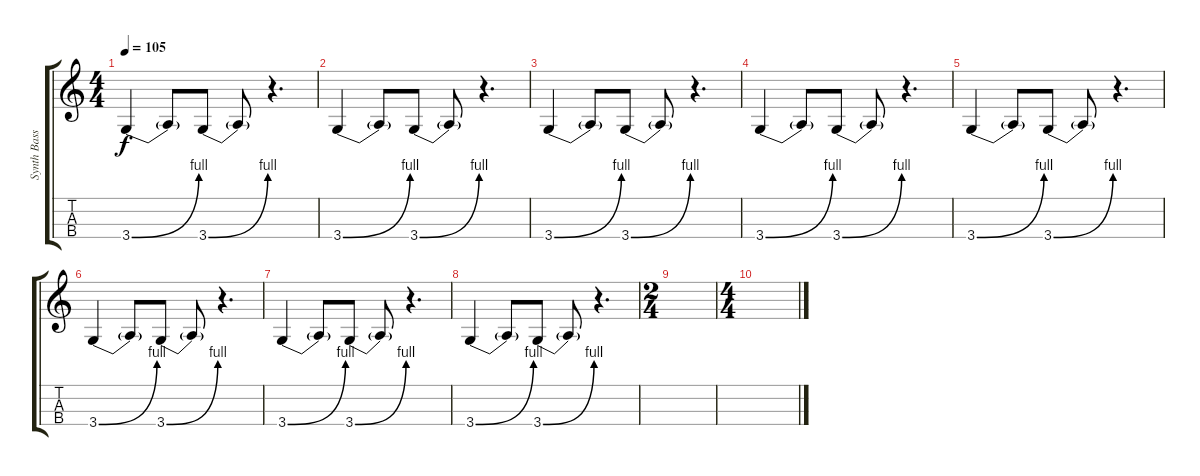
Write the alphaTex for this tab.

\track ("Synth Bass" "Synth Bass") {instrument synthbass1}
\staff {score tabs}
\tuning (G3 D3 A2 E2) {hide}
\ts (4 4)
\tempo 105
\clef g2
\ks c
3.4{be (bend 0 0 60 4)}.4{dy f} 3.4{t}.8 3.4{be (bend 0 0 60 4)}.8 3.4{t}.8 r.4{d} |
3.4{be (bend 0 0 60 4)}.4 3.4{t}.8 3.4{be (bend 0 0 60 4)}.8 3.4{t}.8 r.4{d} |
3.4{be (bend 0 0 60 4)}.4 3.4{t}.8 3.4{be (bend 0 0 60 4)}.8 3.4{t}.8 r.4{d} |
3.4{be (bend 0 0 60 4)}.4 3.4{t}.8 3.4{be (bend 0 0 60 4)}.8 3.4{t}.8 r.4{d} |
3.4{be (bend 0 0 60 4)}.4 3.4{t}.8 3.4{be (bend 0 0 60 4)}.8 3.4{t}.8 r.4{d} |
3.4{be (bend 0 0 60 4)}.4 3.4{t}.8 3.4{be (bend 0 0 60 4)}.8 3.4{t}.8 r.4{d} |
3.4{be (bend 0 0 60 4)}.4 3.4{t}.8 3.4{be (bend 0 0 60 4)}.8 3.4{t}.8 r.4{d} |
3.4{be (bend 0 0 60 4)}.4 3.4{t}.8 3.4{be (bend 0 0 60 4)}.8 3.4{t}.8 r.4{d} |
\ts (2 4)
|
\ts (4 4)
